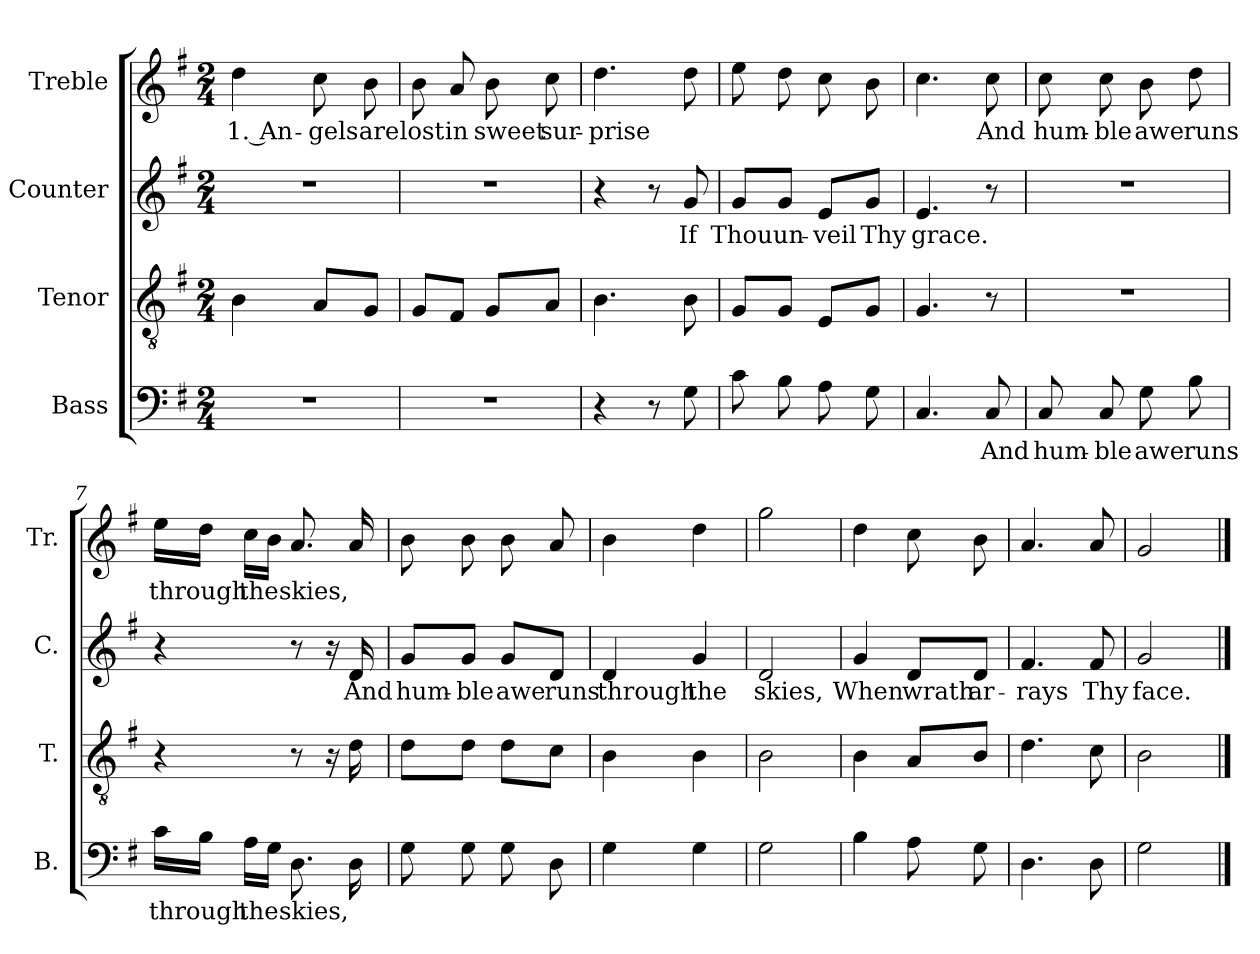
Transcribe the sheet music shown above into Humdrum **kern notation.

**kern	**text	**kern	**kern	**text	**kern	**text
*part4	*part4	*part3	*part2	*part2	*part1	*part1
*staff4	*staff4	*staff3	*staff2	*staff2	*staff1	*staff1
*I"Bass	*	*I"Tenor	*I"Counter	*	*I"Treble	*
*I'B.	*	*I'T.	*I'C.	*	*I'Tr.	*
*clefF4	*	*clefGv2	*clefG2	*	*clefG2	*
*k[f#]	*	*k[f#]	*k[f#]	*	*k[f#]	*
*M2/4	*	*M2/4	*M2/4	*	*M2/4	*
=1	=1	=1	=1	=1	=1	=1
2r	.	4B\	2r	.	4dd\	1. An-
.	.	8A/L	.	.	8cc\	-gels
.	.	8G/J	.	.	8b\	are
=2	=2	=2	=2	=2	=2	=2
2r	.	8G/L	2r	.	8b\	lost
.	.	8F#/J	.	.	8a/	in
.	.	8G/L	.	.	8b\	sweet
.	.	8A/J	.	.	8cc\	sur-
=3	=3	=3	=3	=3	=3	=3
4r	.	4.B\	4r	.	4.dd\	-prise
8r	.	.	8r	.	.	.
8G\	.	8B\	8g/	If	8dd\	.
=4	=4	=4	=4	=4	=4	=4
8c\	.	8G/L	8g/L	Thou	8ee\	.
8B\	.	8G/J	8g/J	un-	8dd\	.
8A\	.	8E/L	8e/L	-veil	8cc\	.
8G\	.	8G/J	8g/J	Thy	8b\	.
=5	=5	=5	=5	=5	=5	=5
4.C/	.	4.G/	4.e/	grace.	4.cc\	.
8C/	And	8r	8r	.	8cc\	And
=6	=6	=6	=6	=6	=6	=6
8C/	hum-	2r	2r	.	8cc\	hum-
8C/	-ble	.	.	.	8cc\	-ble
8G\	awe	.	.	.	8b\	awe
8B\	runs	.	.	.	8dd\	runs
=7	=7	=7	=7	=7	=7	=7
16c\LL	through	4r	4r	.	16ee\LL	through
16B\JJ	.	.	.	.	16dd\JJ	.
16A\LL	the	.	.	.	16cc\LL	the
16G\JJ	.	.	.	.	16b\JJ	.
8.D\	skies,	8r	8r	.	8.a/	skies,
.	.	16r	16r	.	.	.
16D\	.	16d\	16d/	And	16a/	.
=8	=8	=8	=8	=8	=8	=8
8G\	.	8d\L	8g/L	hum-	8b\	.
8G\	.	8d\J	8g/J	-ble	8b\	.
8G\	.	8d\L	8g/L	awe	8b\	.
8D\	.	8c\J	8d/J	runs	8a/	.
=9	=9	=9	=9	=9	=9	=9
4G\	.	4B\	4d/	through	4b\	.
4G\	.	4B\	4g/	the	4dd\	.
=10	=10	=10	=10	=10	=10	=10
2G\	.	2B\	2d/	skies,	2gg\	.
=11	=11	=11	=11	=11	=11	=11
4B\	.	4B\	4g/	When	4dd\	.
8A\	.	8A/L	8d/L	wrath	8cc\	.
8G\	.	8B/J	8d/J	ar-	8b\	.
=12	=12	=12	=12	=12	=12	=12
4.D\	.	4.d\	4.f#/	-rays	4.a/	.
8D\	.	8c\	8f#/	Thy	8a/	.
=13	=13	=13	=13	=13	=13	=13
2G\	.	2B\	2g/	face.	2g/	.
==	==	==	==	==	==	==
*-	*-	*-	*-	*-	*-	*-
